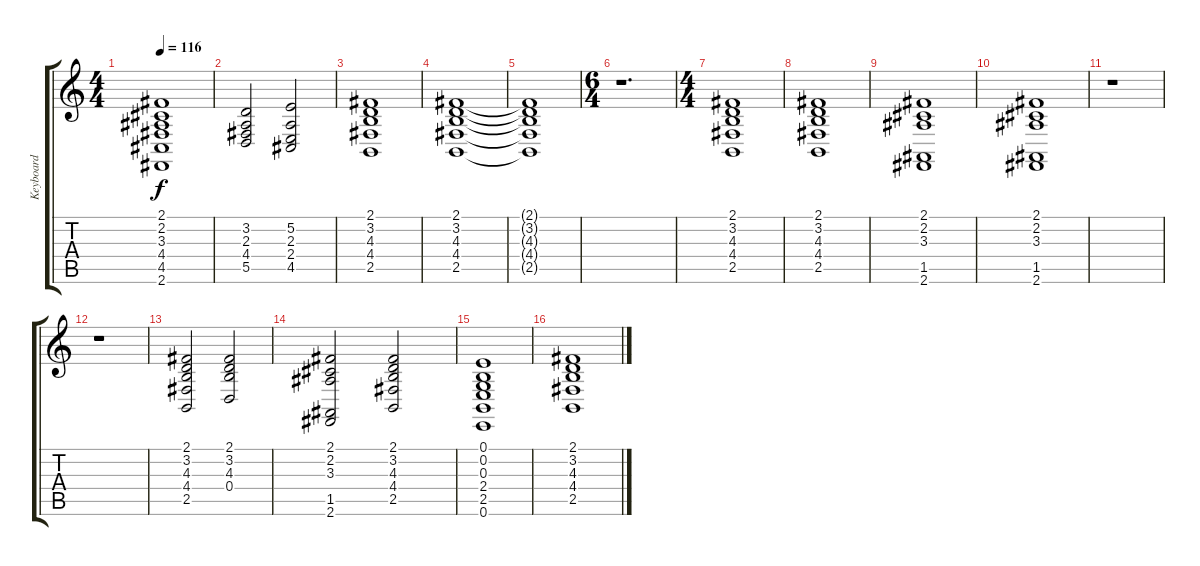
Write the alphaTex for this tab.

\track ("Keyboard" "Keyboard") {instrument brightacousticpiano}
\staff {score tabs}
\tuning (E4 B3 G3 D3 A2 E2) {hide}
\ts (4 4)
\tempo 116
\clef g2
\ks c
(2.1 2.2 3.3 4.4 4.5 2.6).1{dy f} |
(3.2 2.3 4.4 5.5).2 (5.2 2.3 2.4 4.5).2 |
(2.1 3.2 4.3 4.4 2.5).1 |
(2.1 3.2 4.3 4.4 2.5).1 |
(2.1{t} 3.2{t} 4.3{t} 4.4{t} 2.5{t}).1 |
\ts (6 4)
r.1{d} |
\ts (4 4)
(2.1 3.2 4.3 4.4 2.5).1 |
(2.1 3.2 4.3 4.4 2.5).1 |
(2.1 2.2 3.3 1.5 2.6).1 |
(2.1 2.2 3.3 1.5 2.6).1 |
r.1 |
r.1 |
(2.1 3.2 4.3 4.4 2.5).2 (2.1 3.2 4.3 0.4).2 |
(2.1 2.2 3.3 1.5 2.6).2 (2.1 3.2 4.3 4.4 2.5).2 |
(0.1 0.2 0.3 2.4 2.5 0.6).1 |
(2.1 3.2 4.3 4.4 2.5).1
